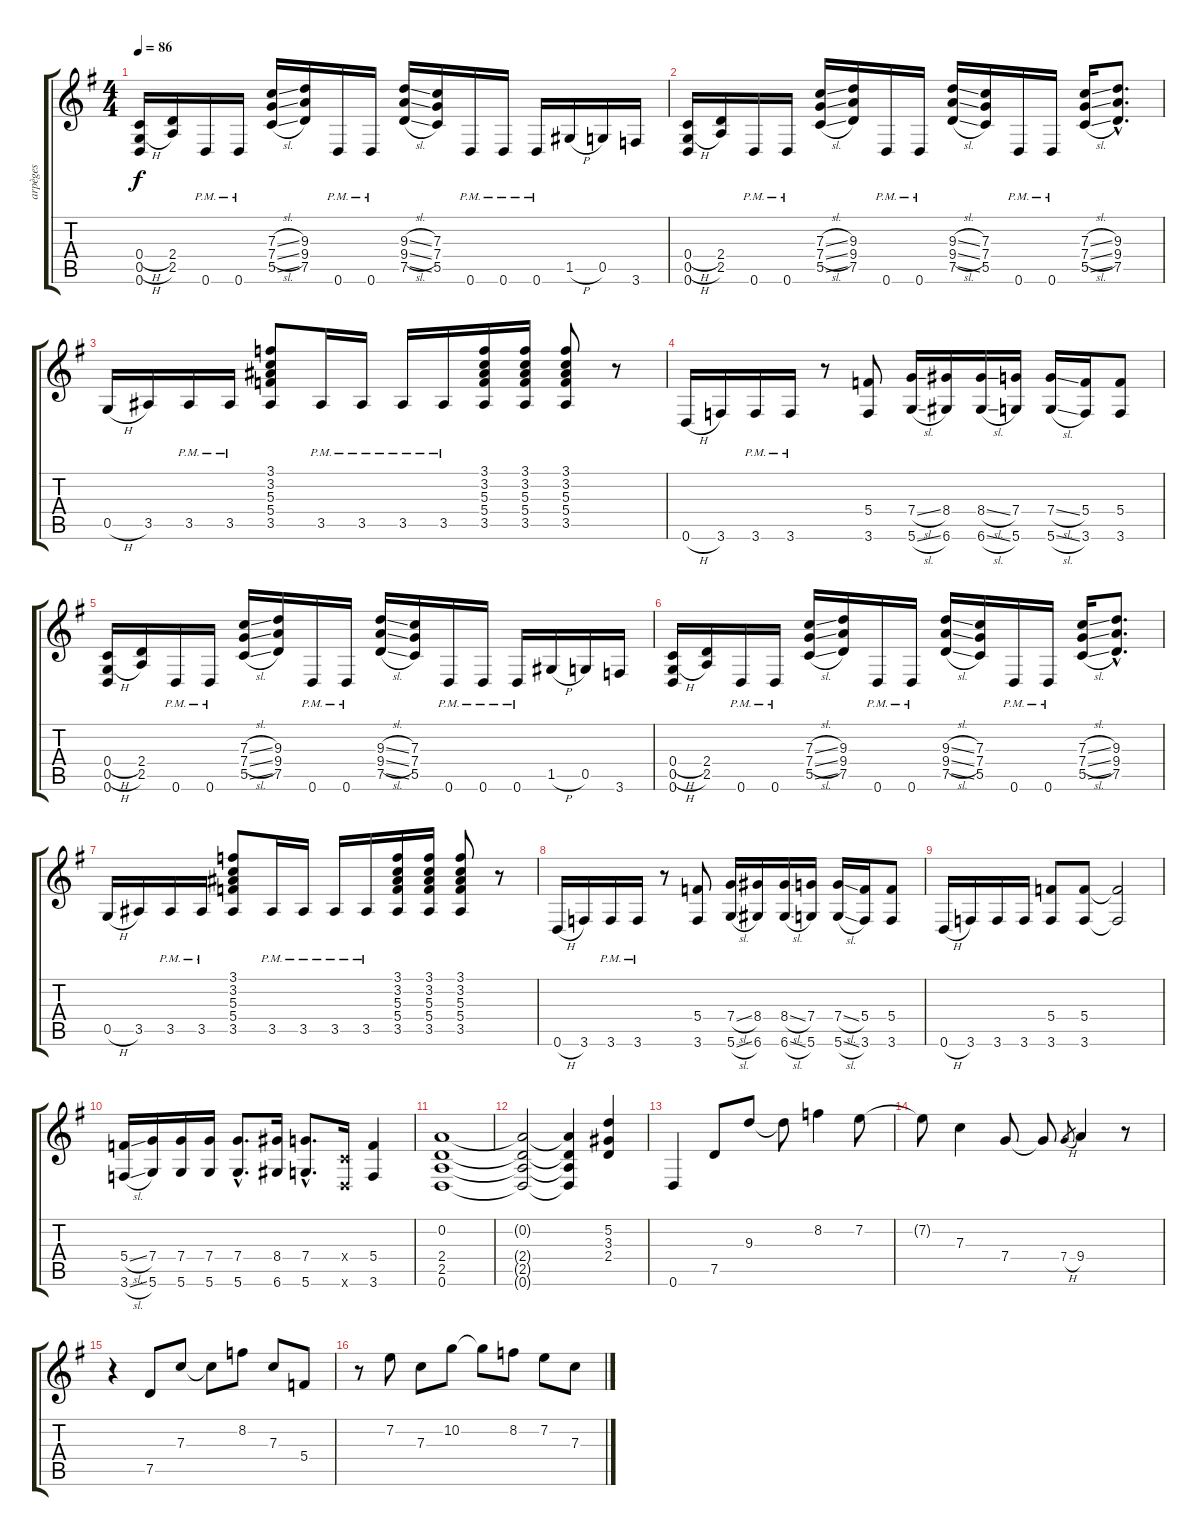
\track ("arpèges" "arpèges") {instrument overdrivenguitar}
\staff {score tabs}
\tuning (D4 A3 F3 C3 G2 D2) {hide}
\ts (4 4)
\tempo 86
\clef g2
\ks g
(0.4{h} 0.5{h} 0.6).16{dy f} (2.4 2.5).16 0.6{pm}.16 0.6{pm}.16 (7.3{sl} 7.4{sl} 5.5{sl}).16 (9.3 9.4 7.5).16 0.6{pm}.16 0.6{pm}.16 (9.3{sl} 9.4{sl} 7.5{sl}).16 (7.3 7.4 5.5).16 0.6{pm}.16 0.6{pm}.16 0.6{pm}.16 1.5{h}.16 0.5.16 3.6.16 |
(0.4{h} 0.5{h} 0.6).16 (2.4 2.5).16 0.6{pm}.16 0.6{pm}.16 (7.3{sl} 7.4{sl} 5.5{sl}).16 (9.3 9.4 7.5).16 0.6{pm}.16 0.6{pm}.16 (9.3{sl} 9.4{sl} 7.5{sl}).16 (7.3 7.4 5.5).16 0.6{pm}.16 0.6{pm}.16 (7.3{sl} 7.4{sl} 5.5{sl}).16 (9.3{hac} 9.4{hac} 7.5{hac}).8{d} |
0.5{h}.16 3.5.16 3.5{pm}.16 3.5{pm}.16 (3.1 3.2 5.3 5.4 3.5).8 3.5{pm}.16 3.5{pm}.16 3.5{pm}.16 3.5{pm}.16 (3.1 3.2 5.3 5.4 3.5).16 (3.1 3.2 5.3 5.4 3.5).16 (3.1 3.2 5.3 5.4 3.5).8 r.8 |
0.6{h}.16 3.6.16 3.6{pm}.16 3.6{pm}.16 r.8 (5.4 3.6).8 (7.4{sl} 5.6{sl}).16 (8.4 6.6).16 (8.4{sl} 6.6{sl}).16 (7.4 5.6).16 (7.4{sl} 5.6{sl}).16 (5.4 3.6).16 (5.4 3.6).8 |
(0.4{h} 0.5{h} 0.6).16 (2.4 2.5).16 0.6{pm}.16 0.6{pm}.16 (7.3{sl} 7.4{sl} 5.5{sl}).16 (9.3 9.4 7.5).16 0.6{pm}.16 0.6{pm}.16 (9.3{sl} 9.4{sl} 7.5{sl}).16 (7.3 7.4 5.5).16 0.6{pm}.16 0.6{pm}.16 0.6{pm}.16 1.5{h}.16 0.5.16 3.6.16 |
(0.4{h} 0.5{h} 0.6).16 (2.4 2.5).16 0.6{pm}.16 0.6{pm}.16 (7.3{sl} 7.4{sl} 5.5{sl}).16 (9.3 9.4 7.5).16 0.6{pm}.16 0.6{pm}.16 (9.3{sl} 9.4{sl} 7.5{sl}).16 (7.3 7.4 5.5).16 0.6{pm}.16 0.6{pm}.16 (7.3{sl} 7.4{sl} 5.5{sl}).16 (9.3{hac} 9.4{hac} 7.5{hac}).8{d} |
0.5{h}.16 3.5.16 3.5{pm}.16 3.5{pm}.16 (3.1 3.2 5.3 5.4 3.5).8 3.5{pm}.16 3.5{pm}.16 3.5{pm}.16 3.5{pm}.16 (3.1 3.2 5.3 5.4 3.5).16 (3.1 3.2 5.3 5.4 3.5).16 (3.1 3.2 5.3 5.4 3.5).8 r.8 |
0.6{h}.16 3.6.16 3.6{pm}.16 3.6{pm}.16 r.8 (5.4 3.6).8 (7.4{sl} 5.6{sl}).16 (8.4 6.6).16 (8.4{sl} 6.6{sl}).16 (7.4 5.6).16 (7.4{sl} 5.6{sl}).16 (5.4 3.6).16 (5.4 3.6).8 |
0.6{h}.16 3.6.16 3.6.16 3.6.16 (5.4 3.6).8 (5.4 3.6).8 (5.4{t} 3.6{t}).2 |
(5.4{sl} 3.6{sl}).16 (7.4 5.6).16 (7.4 5.6).16 (7.4 5.6).16 (7.4{hac} 5.6{hac}).8{d} (8.4 6.6).16 (7.4{hac} 5.6{hac}).8{d} (0.4{x} 0.6{x}).16 (5.4 3.6).4 |
(0.2 2.4 2.5 0.6).1 |
(0.2{t} 2.4{t} 2.5{t} 0.6{t}).2 (0.2{t} 2.4{t} 2.5{t} 0.6{t}).4 (5.2 3.3 2.4).4 |
0.6.4 7.5.8 9.3.8 9.3{t}.8 8.2.4 7.2.8 |
7.2{t}.8 7.3.4 7.4.8 7.4{t}.8 7.4{h}.8{gr} 9.4.4 r.8 |
r.4 7.5.8 7.3.8 7.3{t}.8 8.2.8 7.3.8 5.4.8 |
r.8 7.2.8 7.3.8 10.2.8 10.2{t}.8 8.2.8 7.2.8 7.3.8
